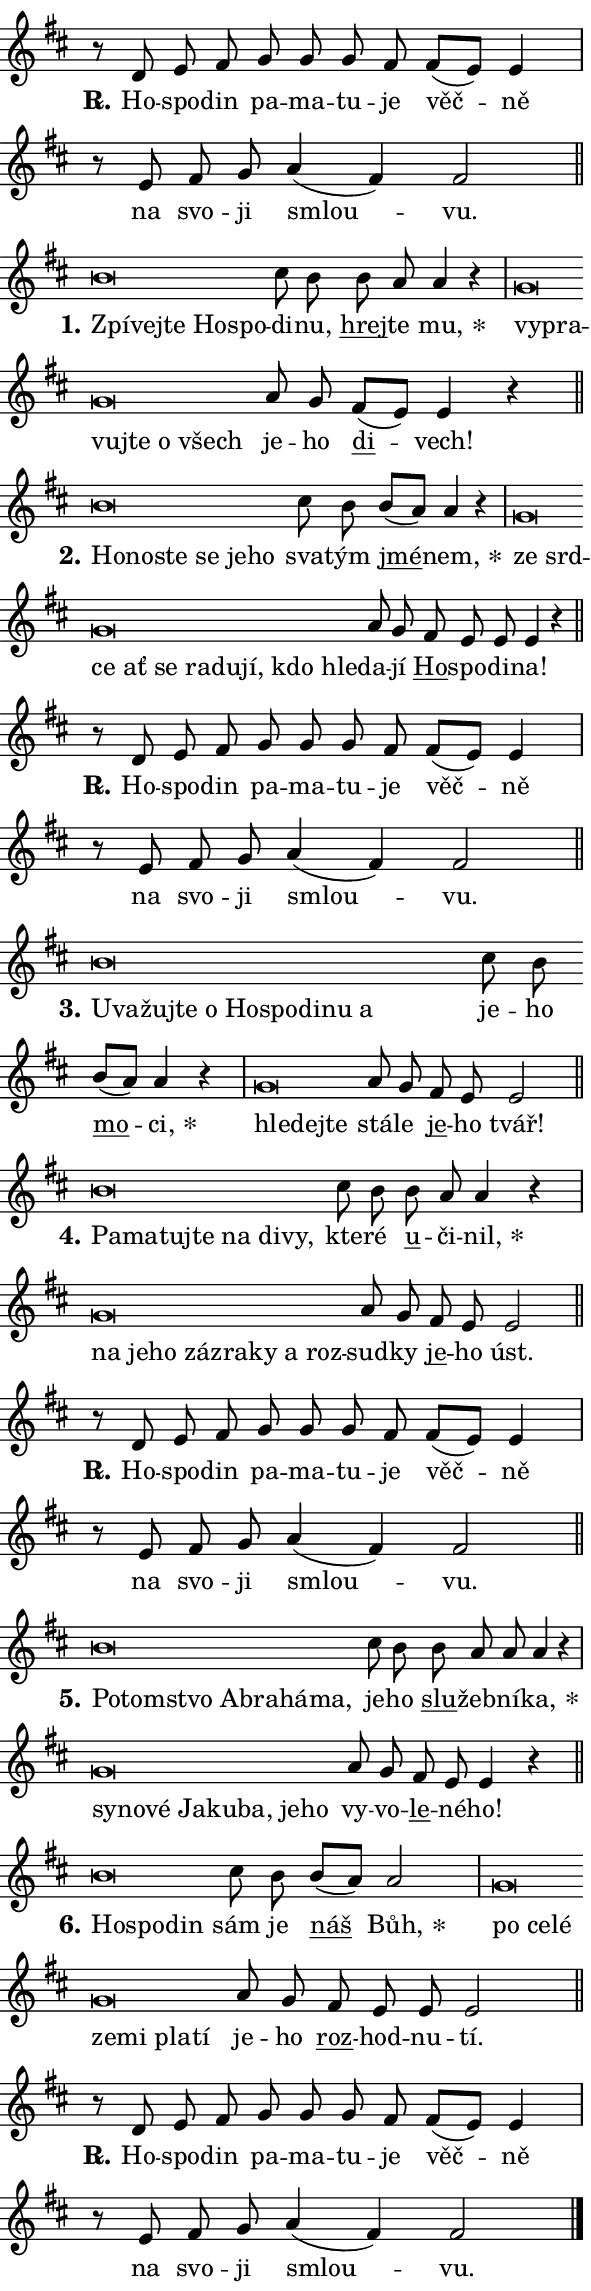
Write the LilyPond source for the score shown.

\version "2.24.0"
\header { tagline = "" }
\paper {
  indent = 0\cm
  top-margin = 0\cm
  right-margin = 0.13\cm % to fit lyric hyphens
  bottom-margin = 0\cm
  left-margin = 0\cm
  paper-width = 10\cm
  page-breaking = #ly:one-page-breaking
  system-system-spacing.basic-distance = #11
  score-system-spacing.basic-distance = #11
  ragged-last = ##f
}


%% Author: Thomas Morley
%% https://lists.gnu.org/archive/html/lilypond-user/2020-05/msg00002.html
#(define (line-position grob)
"Returns position of @var[grob} in current system:
   @code{'start}, if at first time-step
   @code{'end}, if at last time-step
   @code{'middle} otherwise
"
  (let* ((col (ly:item-get-column grob))
         (ln (ly:grob-object col 'left-neighbor))
         (rn (ly:grob-object col 'right-neighbor))
         (col-to-check-left (if (ly:grob? ln) ln col))
         (col-to-check-right (if (ly:grob? rn) rn col))
         (break-dir-left
           (and
             (ly:grob-property col-to-check-left 'non-musical #f)
             (ly:item-break-dir col-to-check-left)))
         (break-dir-right
           (and
             (ly:grob-property col-to-check-right 'non-musical #f)
             (ly:item-break-dir col-to-check-right))))
        (cond ((eqv? 1 break-dir-left) 'start)
              ((eqv? -1 break-dir-right) 'end)
              (else 'middle))))

#(define (tranparent-at-line-position vctor)
  (lambda (grob)
  "Relying on @code{line-position} select the relevant enry from @var{vctor}.
Used to determine transparency,"
    (case (line-position grob)
      ((end) (not (vector-ref vctor 0)))
      ((middle) (not (vector-ref vctor 1)))
      ((start) (not (vector-ref vctor 2))))))

noteHeadBreakVisibility =
#(define-music-function (break-visibility)(vector?)
"Makes @code{NoteHead}s transparent relying on @var{break-visibility}"
#{
  \override NoteHead.transparent =
    #(tranparent-at-line-position break-visibility)
#})

#(define delete-ledgers-for-transparent-note-heads
  (lambda (grob)
    "Reads whether a @code{NoteHead} is transparent.
If so this @code{NoteHead} is removed from @code{'note-heads} from
@var{grob}, which is supposed to be @code{LedgerLineSpanner}.
As a result ledgers are not printed for this @code{NoteHead}"
    (let* ((nhds-array (ly:grob-object grob 'note-heads))
           (nhds-list
             (if (ly:grob-array? nhds-array)
                 (ly:grob-array->list nhds-array)
                 '()))
           ;; Relies on the transparent-property being done before
           ;; Staff.LedgerLineSpanner.after-line-breaking is executed.
           ;; This is fragile ...
           (to-keep
             (remove
               (lambda (nhd)
                 (ly:grob-property nhd 'transparent #f))
               nhds-list)))
      ;; TODO find a better method to iterate over grob-arrays, similiar
      ;; to filter/remove etc for lists
      ;; For now rebuilt from scratch
      (set! (ly:grob-object grob 'note-heads)  '())
      (for-each
        (lambda (nhd)
          (ly:pointer-group-interface::add-grob grob 'note-heads nhd))
        to-keep))))

squashNotes = {
  \override NoteHead.X-extent = #'(-0.2 . 0.2)
  \override NoteHead.Y-extent = #'(-0.75 . 0)
  \override NoteHead.stencil =
    #(lambda (grob)
       (let ((pos (ly:grob-property grob 'staff-position)))
         (begin
           (if (< pos -7) (display "ERROR: Lower brevis then expected\n") (display ""))
           (if (<= pos -6) ly:text-interface::print ly:note-head::print))))
}
unSquashNotes = {
  \revert NoteHead.X-extent
  \revert NoteHead.Y-extent
  \revert NoteHead.stencil
}

hideNotes = \noteHeadBreakVisibility #begin-of-line-visible
unHideNotes = \noteHeadBreakVisibility #all-visible

% work-around for resetting accidentals
% https://lilypond.org/doc/v2.23/Documentation/notation/displaying-rhythms#unmetered-music
cadenzaMeasure = {
  \cadenzaOff
  \partial 1024 s1024
  \cadenzaOn
}

#(define-markup-command (accent layout props text) (markup?)
  "Underline accented syllable"
  (interpret-markup layout props
    #{\markup \override #'(offset . 4.3) \underline { #text }#}))

responsum = \markup \concat {
  "R" \hspace #-1.05 \path #0.1 #'((moveto 0 0.07) (lineto 0.9 0.8)) \hspace #0.05 "."
}

spaceSize = #0.6828661417322834 % exact space size for TeX Gyre Schola

\layout {
  \context {
    \Staff
    \remove "Time_signature_engraver"
    \override LedgerLineSpanner.after-line-breaking = #delete-ledgers-for-transparent-note-heads
  }
  \context {
    \Lyrics {
      \override LyricSpace.minimum-distance = \spaceSize
      \override LyricText.font-name = #"TeX Gyre Schola"
      \override LyricText.font-size = 1
      \override StanzaNumber.font-name = #"TeX Gyre Schola Bold"
      \override StanzaNumber.font-size = 1
    }
  }
  \context {
    \Score 
    \override NoteHead.text =
      #(lambda (grob) 
        (let ((pos (ly:grob-property grob 'staff-position)))
          #{\markup {
            \combine
              \halign #-0.55 \raise #(if (= pos -6) 0 0.5) \override #'(thickness . 2) \draw-line #'(3.2 . 0)
              \musicglyph "noteheads.sM1"
          }#}))
  }
}

% magnetic-lyrics.ily
%
%   written by
%     Jean Abou Samra <jean@abou-samra.fr>
%     Werner Lemberg <wl@gnu.org>
%
%   adapted by
%     Jiri Hon <jiri.hon@gmail.com>
%
% Version 2022-Apr-15

% https://www.mail-archive.com/lilypond-user@gnu.org/msg149350.html

#(define (Left_hyphen_pointer_engraver context)
   "Collect syllable-hyphen-syllable occurrences in lyrics and store
them in properties.  This engraver only looks to the left.  For
example, if the lyrics input is @code{foo -- bar}, it does the
following.

@itemize @bullet
@item
Set the @code{text} property of the @code{LyricHyphen} grob between
@q{foo} and @q{bar} to @code{foo}.

@item
Set the @code{left-hyphen} property of the @code{LyricText} grob with
text @q{foo} to the @code{LyricHyphen} grob between @q{foo} and
@q{bar}.
@end itemize

Use this auxiliary engraver in combination with the
@code{lyric-@/text::@/apply-@/magnetic-@/offset!} hook."
   (let ((hyphen #f)
         (text #f))
     (make-engraver
      (acknowledgers
       ((lyric-syllable-interface engraver grob source-engraver)
        (set! text grob)))
      (end-acknowledgers
       ((lyric-hyphen-interface engraver grob source-engraver)
        ;(when (not (grob::has-interface grob 'lyric-space-interface))
          (set! hyphen grob)));)
      ((stop-translation-timestep engraver)
       (when (and text hyphen)
         (ly:grob-set-object! text 'left-hyphen hyphen))
       (set! text #f)
       (set! hyphen #f)))))

#(define (lyric-text::apply-magnetic-offset! grob)
   "If the space between two syllables is less than the value in
property @code{LyricText@/.details@/.squash-threshold}, move the right
syllable to the left so that it gets concatenated with the left
syllable.

Use this function as a hook for
@code{LyricText@/.after-@/line-@/breaking} if the
@code{Left_@/hyphen_@/pointer_@/engraver} is active."
   (let ((hyphen (ly:grob-object grob 'left-hyphen #f)))
     (when hyphen
       (let ((left-text (ly:spanner-bound hyphen LEFT)))
         (when (grob::has-interface left-text 'lyric-syllable-interface)
           (let* ((common (ly:grob-common-refpoint grob left-text X))
                  (this-x-ext (ly:grob-extent grob common X))
                  (left-x-ext
                   (begin
                     ;; Trigger magnetism for left-text.
                     (ly:grob-property left-text 'after-line-breaking)
                     (ly:grob-extent left-text common X)))
                  ;; `delta` is the gap width between two syllables.
                  (delta (- (interval-start this-x-ext)
                            (interval-end left-x-ext)))
                  (details (ly:grob-property grob 'details))
                  (threshold (assoc-get 'squash-threshold details 0.2)))
             (when (< delta threshold)
               (let* (;; We have to manipulate the input text so that
                      ;; ligatures crossing syllable boundaries are not
                      ;; disabled.  For languages based on the Latin
                      ;; script this is essentially a beautification.
                      ;; However, for non-Western scripts it can be a
                      ;; necessity.
                      (lt (ly:grob-property left-text 'text))
                      (rt (ly:grob-property grob 'text))
                      (is-space (grob::has-interface hyphen 'lyric-space-interface))
                      (space (if is-space " " ""))
                      (extra-delta (if is-space spaceSize 0))
                      ;; Append new syllable.
                      (ltrt-space (if (and (string? lt) (string? rt))
                                (string-append lt space rt)
                                (make-concat-markup (list lt space rt))))
                      ;; Right-align `ltrt` to the right side.
                      (ltrt-space-markup (grob-interpret-markup
                               grob
                               (make-translate-markup
                                (cons (interval-length this-x-ext) 0)
                                (make-right-align-markup ltrt-space)))))
                 (begin
                   ;; Don't print `left-text`.
                   (ly:grob-set-property! left-text 'stencil #f)
                   ;; Set text and stencil (which holds all collected
                   ;; syllables so far) and shift it to the left.
                   (ly:grob-set-property! grob 'text ltrt-space)
                   (ly:grob-set-property! grob 'stencil ltrt-space-markup)
                   (ly:grob-translate-axis! grob (- (- delta extra-delta)) X))))))))))


#(define (lyric-hyphen::displace-bounds-first grob)
   ;; Make very sure this callback isn't triggered too early.
   (let ((left (ly:spanner-bound grob LEFT))
         (right (ly:spanner-bound grob RIGHT)))
     (ly:grob-property left 'after-line-breaking)
     (ly:grob-property right 'after-line-breaking)
     (ly:lyric-hyphen::print grob)))

squashThreshold = #0.4

\layout {
  \context {
    \Lyrics
    \consists #Left_hyphen_pointer_engraver
    \override LyricText.after-line-breaking =
      #lyric-text::apply-magnetic-offset!
    \override LyricHyphen.stencil = #lyric-hyphen::displace-bounds-first
    \override LyricText.details.squash-threshold = \squashThreshold
    \override LyricHyphen.minimum-distance = 0
    \override LyricHyphen.minimum-length = \squashThreshold
  }
}

squashText = \override LyricText.details.squash-threshold = 9999
unSquashText = \override LyricText.details.squash-threshold = \squashThreshold

leftText = \override LyricText.self-alignment-X = #LEFT
unLeftText = \revert LyricText.self-alignment-X

starOffset = #(lambda (grob) 
                (let ((x_offset (ly:self-alignment-interface::aligned-on-x-parent grob)))
                  (if (= x_offset 0) 0 (+ x_offset 1.2))))

star = #(define-music-function (syllable)(string?)
"Append star separator at the end of a syllable"
#{
  \once \override LyricText.X-offset = #starOffset
  \lyricmode { \markup {
    #syllable
    \override #'((font-name . "TeX Gyre Schola Bold")) \hspace #0.2 \lower #0.65 \larger "*"
  } }
#})

starAccent = #(define-music-function (syllable)(string?)
"Append star separator at the end of a syllable and make accent"
#{
  \once \override LyricText.X-offset = #starOffset
  \lyricmode { \markup {
    \accent #syllable
    \override #'((font-name . "TeX Gyre Schola Bold")) \hspace #0.2 \lower #0.65 \larger "*"
  } }
#})

breath = #(define-music-function (syllable)(string?)
"Append breathing indicator at the end of a syllable"
#{
  \lyricmode { \markup { #syllable "+" } }
#})

optionalBreath = #(define-music-function (syllable)(string?)
"Append optional breathing indicator at the end of a syllable"
#{
  \lyricmode { \markup { #syllable "(+)" } }
#})


\score {
    <<
        \new Voice = "melody" { \cadenzaOn \key d \major \relative { r8 d' e fis g g g fis \bar "" fis[( e)] e4 \cadenzaMeasure \bar "|" r8 e fis g \bar "" a4( fis) fis2 \cadenzaMeasure \bar "||" \break } }
        \new Lyrics \lyricsto "melody" { \lyricmode { \set stanza = \responsum
Ho -- spo -- din pa -- ma -- tu -- je věč -- ně na svo -- ji smlou -- vu. } }
    >>
    \layout {}
}

\score {
    <<
        \new Voice = "melody" { \cadenzaOn \key d \major \relative { \squashNotes b'\breve*1/16 \hideNotes \breve*1/16 \bar "" \breve*1/16 \bar "" \breve*1/16 \breve*1/16 \bar "" \unHideNotes \unSquashNotes cis8 b \bar "" b a a4 r \cadenzaMeasure \bar "|" \squashNotes g\breve*1/16 \hideNotes \breve*1/16 \bar "" \breve*1/16 \bar "" \breve*1/16 \bar "" \breve*1/16 \breve*1/16 \bar "" \unHideNotes \unSquashNotes a8 g \bar "" fis[( e)] e4 r \cadenzaMeasure \bar "||" \break } }
        \new Lyrics \lyricsto "melody" { \lyricmode { \set stanza = "1."
\leftText Zpí -- \squashText vej -- te Ho -- spo -- \unLeftText \unSquashText di -- nu, \markup \accent hrej -- te \star mu, \leftText vy -- \squashText pra -- vuj -- te o všech \unLeftText \unSquashText je -- ho \markup \accent di -- vech! } }
    >>
    \layout {}
}

\score {
    <<
        \new Voice = "melody" { \cadenzaOn \key d \major \relative { \squashNotes b'\breve*1/16 \hideNotes \breve*1/16 \bar "" \breve*1/16 \bar "" \breve*1/16 \bar "" \breve*1/16 \breve*1/16 \bar "" \unHideNotes \unSquashNotes cis8 b \bar "" b[( a)] a4 r \cadenzaMeasure \bar "|" \squashNotes g\breve*1/16 \hideNotes \breve*1/16 \bar "" \breve*1/16 \bar "" \breve*1/16 \bar "" \breve*1/16 \bar "" \breve*1/16 \bar "" \breve*1/16 \bar "" \breve*1/16 \bar "" \breve*1/16 \breve*1/16 \bar "" \unHideNotes \unSquashNotes a8 g \bar "" fis e e e4 r \cadenzaMeasure \bar "||" \break } }
        \new Lyrics \lyricsto "melody" { \lyricmode { \set stanza = "2."
\leftText Ho -- \squashText no -- ste se je -- ho \unLeftText \unSquashText sva -- tým \markup \accent jmé -- \star nem, \leftText ze \squashText srd -- ce ať se ra -- du -- jí, kdo hle -- \unLeftText \unSquashText da -- jí \markup \accent Ho -- spo -- di -- na! } }
    >>
    \layout {}
}

\score {
    <<
        \new Voice = "melody" { \cadenzaOn \key d \major \relative { r8 d' e fis g g g fis \bar "" fis[( e)] e4 \cadenzaMeasure \bar "|" r8 e fis g \bar "" a4( fis) fis2 \cadenzaMeasure \bar "||" \break } }
        \new Lyrics \lyricsto "melody" { \lyricmode { \set stanza = \responsum
Ho -- spo -- din pa -- ma -- tu -- je věč -- ně na svo -- ji smlou -- vu. } }
    >>
    \layout {}
}

\score {
    <<
        \new Voice = "melody" { \cadenzaOn \key d \major \relative { \squashNotes b'\breve*1/16 \hideNotes \breve*1/16 \bar "" \breve*1/16 \bar "" \breve*1/16 \bar "" \breve*1/16 \bar "" \breve*1/16 \bar "" \breve*1/16 \bar "" \breve*1/16 \bar "" \breve*1/16 \breve*1/16 \bar "" \unHideNotes \unSquashNotes cis8 b \bar "" b[( a)] a4 r \cadenzaMeasure \bar "|" \squashNotes g\breve*1/16 \hideNotes \breve*1/16 \breve*1/16 \bar "" \unHideNotes \unSquashNotes a8 g \bar "" fis e e2 \cadenzaMeasure \bar "||" \break } }
        \new Lyrics \lyricsto "melody" { \lyricmode { \set stanza = "3."
\leftText U -- \squashText va -- žuj -- te o Ho -- spo -- di -- nu a \unLeftText \unSquashText je -- ho \markup \accent mo -- \star ci, \leftText hle -- \squashText dej -- te \unLeftText \unSquashText stá -- le \markup \accent je -- ho tvář! } }
    >>
    \layout {}
}

\score {
    <<
        \new Voice = "melody" { \cadenzaOn \key d \major \relative { \squashNotes b'\breve*1/16 \hideNotes \breve*1/16 \bar "" \breve*1/16 \bar "" \breve*1/16 \bar "" \breve*1/16 \bar "" \breve*1/16 \breve*1/16 \bar "" \unHideNotes \unSquashNotes cis8 b \bar "" b a a4 r \cadenzaMeasure \bar "|" \squashNotes g\breve*1/16 \hideNotes \breve*1/16 \bar "" \breve*1/16 \bar "" \breve*1/16 \bar "" \breve*1/16 \bar "" \breve*1/16 \bar "" \breve*1/16 \breve*1/16 \bar "" \unHideNotes \unSquashNotes a8 g \bar "" fis e e2 \cadenzaMeasure \bar "||" \break } }
        \new Lyrics \lyricsto "melody" { \lyricmode { \set stanza = "4."
\leftText Pa -- \squashText ma -- tuj -- te na di -- vy, \unLeftText \unSquashText kte -- ré \markup \accent u -- či -- \star nil, \leftText na \squashText je -- ho zá -- zra -- ky a roz -- \unLeftText \unSquashText sud -- ky \markup \accent je -- ho úst. } }
    >>
    \layout {}
}

\score {
    <<
        \new Voice = "melody" { \cadenzaOn \key d \major \relative { r8 d' e fis g g g fis \bar "" fis[( e)] e4 \cadenzaMeasure \bar "|" r8 e fis g \bar "" a4( fis) fis2 \cadenzaMeasure \bar "||" \break } }
        \new Lyrics \lyricsto "melody" { \lyricmode { \set stanza = \responsum
Ho -- spo -- din pa -- ma -- tu -- je věč -- ně na svo -- ji smlou -- vu. } }
    >>
    \layout {}
}

\score {
    <<
        \new Voice = "melody" { \cadenzaOn \key d \major \relative { \squashNotes b'\breve*1/16 \hideNotes \breve*1/16 \bar "" \breve*1/16 \bar "" \breve*1/16 \bar "" \breve*1/16 \bar "" \breve*1/16 \breve*1/16 \bar "" \unHideNotes \unSquashNotes cis8 b \bar "" b a a a4 r \cadenzaMeasure \bar "|" \squashNotes g\breve*1/16 \hideNotes \breve*1/16 \bar "" \breve*1/16 \bar "" \breve*1/16 \bar "" \breve*1/16 \bar "" \breve*1/16 \bar "" \breve*1/16 \breve*1/16 \bar "" \unHideNotes \unSquashNotes a8 g \bar "" fis e e4 r \cadenzaMeasure \bar "||" \break } }
        \new Lyrics \lyricsto "melody" { \lyricmode { \set stanza = "5."
\leftText Po -- \squashText tom -- stvo Ab -- ra -- há -- ma, \unLeftText \unSquashText je -- ho \markup \accent slu -- žeb -- ní -- \star ka, \leftText sy -- \squashText no -- vé Ja -- ku -- ba, je -- ho \unLeftText \unSquashText vy -- vo -- \markup \accent le -- né -- ho! } }
    >>
    \layout {}
}

\score {
    <<
        \new Voice = "melody" { \cadenzaOn \key d \major \relative { \squashNotes b'\breve*1/16 \hideNotes \breve*1/16 \breve*1/16 \bar "" \unHideNotes \unSquashNotes cis8 b \bar "" b[( a)] a2 \cadenzaMeasure \bar "|" \squashNotes g\breve*1/16 \hideNotes \breve*1/16 \bar "" \breve*1/16 \bar "" \breve*1/16 \bar "" \breve*1/16 \bar "" \breve*1/16 \breve*1/16 \bar "" \unHideNotes \unSquashNotes a8 g \bar "" fis e e e2 \cadenzaMeasure \bar "||" \break } }
        \new Lyrics \lyricsto "melody" { \lyricmode { \set stanza = "6."
\leftText Ho -- \squashText spo -- din \unLeftText \unSquashText sám je \markup \accent náš \star Bůh, \leftText po \squashText ce -- lé ze -- mi pla -- tí \unLeftText \unSquashText je -- ho \markup \accent roz -- hod -- nu -- tí. } }
    >>
    \layout {}
}

\score {
    <<
        \new Voice = "melody" { \cadenzaOn \key d \major \relative { r8 d' e fis g g g fis \bar "" fis[( e)] e4 \cadenzaMeasure \bar "|" r8 e fis g \bar "" a4( fis) fis2 \cadenzaMeasure \bar "||" \break } \bar "|." }
        \new Lyrics \lyricsto "melody" { \lyricmode { \set stanza = \responsum
Ho -- spo -- din pa -- ma -- tu -- je věč -- ně na svo -- ji smlou -- vu. } }
    >>
    \layout {}
}
